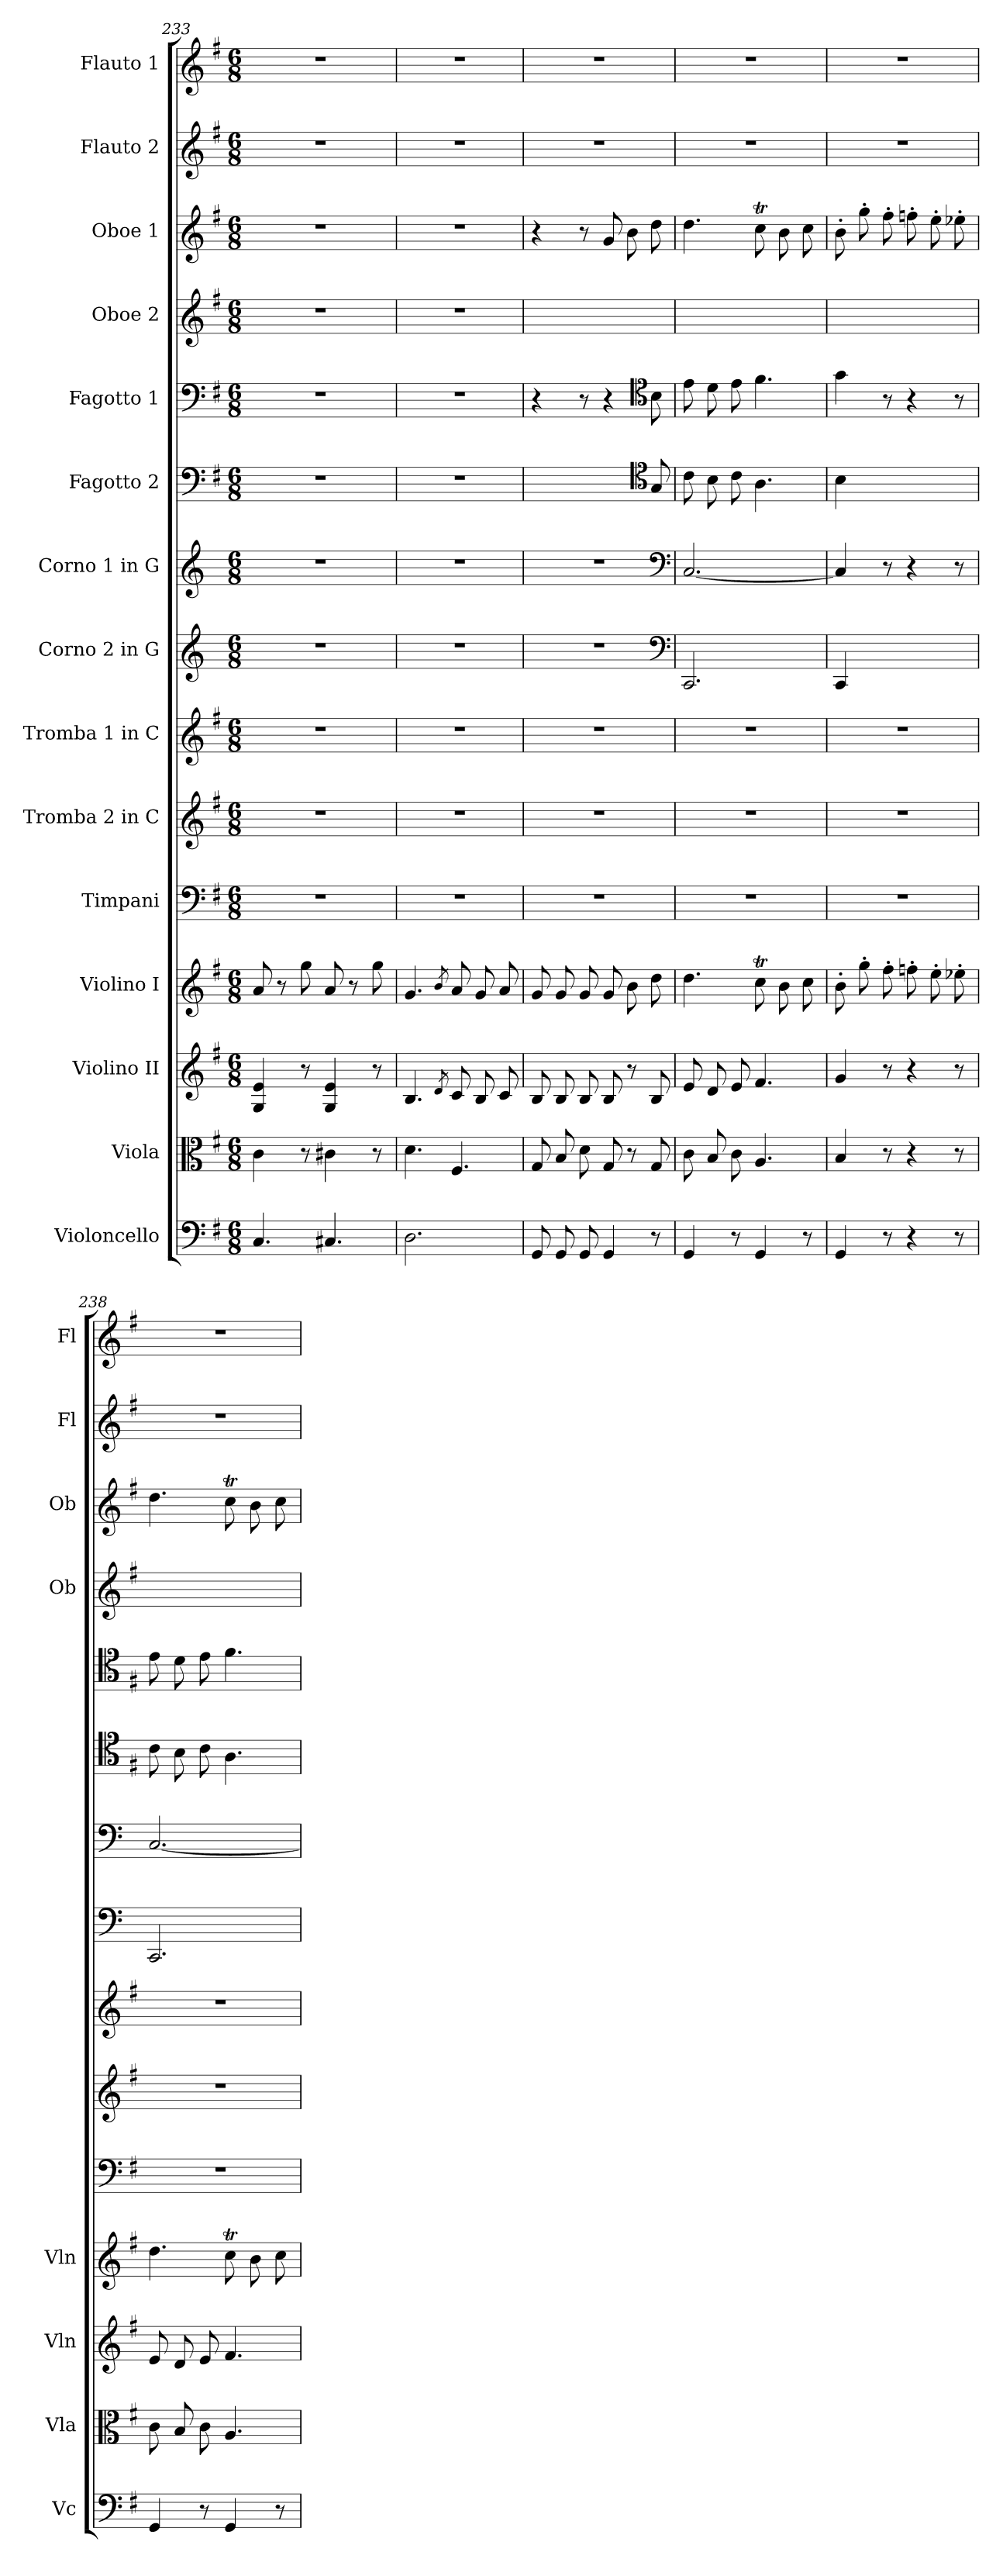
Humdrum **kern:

**kern	**kern	**kern	**kern	**kern	**kern	**kern	**kern	**kern	**kern	**kern	**kern	**kern	**kern	**kern
*part15	*part14	*part13	*part12	*part11	*part10	*part9	*part8	*part7	*part6	*part5	*part4	*part3	*part2	*part1
*staff15	*staff14	*staff13	*staff12	*staff11	*staff10	*staff9	*staff8	*staff7	*staff6	*staff5	*staff4	*staff3	*staff2	*staff1
*I"Violoncello	*I"Viola	*I"Violino II	*I"Violino I	*I"Timpani	*I"Tromba 2 in C	*I"Tromba 1 in C	*I"Corno 2 in G	*I"Corno 1 in G	*I"Fagotto 2	*I"Fagotto 1	*I"Oboe 2	*I"Oboe 1	*I"Flauto 2	*I"Flauto 1
*I'Vc	*I'Vla	*I'Vln	*I'Vln	*	*	*	*	*	*	*	*I'Ob	*I'Ob	*I'Fl	*I'Fl
*clefF4	*clefC3	*clefG2	*clefG2	*clefF4	*clefG2	*clefG2	*clefG2	*clefG2	*clefF4	*clefF4	*clefG2	*clefG2	*clefG2	*clefG2
*	*	*	*	*	*ITrd1c2	*ITrd1c2	*ITrd-4c-7	*ITrd-4c-7	*	*	*	*	*	*
*k[f#]	*k[f#]	*k[f#]	*k[f#]	*k[f#]	*k[b-]	*k[b-]	*k[f#]	*k[f#]	*k[f#]	*k[f#]	*k[f#]	*k[f#]	*k[f#]	*k[f#]
*G:	*G:	*G:	*G:	*G:	*F:	*F:	*G:	*G:	*G:	*G:	*G:	*G:	*G:	*G:
*M6/8	*M6/8	*M6/8	*M6/8	*M6/8	*M6/8	*M6/8	*M6/8	*M6/8	*M6/8	*M6/8	*M6/8	*M6/8	*M6/8	*M6/8
=233	=233	=233	=233	=233	=233	=233	=233	=233	=233	=233	=233	=233	=233	=233
4.C	4c	4G 4e	8a	2.r	2.r	2.r	2.r	2.r	2.r	2.r	2.r	2.r	2.r	2.r
.	.	.	8r	.	.	.	.	.	.	.	.	.	.	.
.	8r	8r	8gg	.	.	.	.	.	.	.	.	.	.	.
4.C#X	4c#X	4G 4e	8a	.	.	.	.	.	.	.	.	.	.	.
.	.	.	8r	.	.	.	.	.	.	.	.	.	.	.
.	8r	8r	8gg	.	.	.	.	.	.	.	.	.	.	.
=234	=234	=234	=234	=234	=234	=234	=234	=234	=234	=234	=234	=234	=234	=234
2.D	4.d	4.B	4.g	2.r	2.r	2.r	2.r	2.r	2.r	2.r	2.r	2.r	2.r	2.r
.	.	8qd	8qb	.	.	.	.	.	.	.	.	.	.	.
.	4.F#	8c	8a	.	.	.	.	.	.	.	.	.	.	.
.	.	8B	8g	.	.	.	.	.	.	.	.	.	.	.
.	.	8c	8a	.	.	.	.	.	.	.	.	.	.	.
=235	=235	=235	=235	=235	=235	=235	=235	=235	=235	=235	=235	=235	=235	=235
8GG	8G	8B	8g	2.r	2.r	2.r	2.r	2.r	4ryy	4r	2.ryy	4r	2.r	2.r
8GG	8B	8B	8g	.	.	.	.	.	.	.	.	.	.	.
8GG	8d	8B	8g	.	.	.	.	.	8ryy	8r	.	8r	.	.
4GG	8G	8B	8g	.	.	.	.	.	4ryy	4r	.	8g	.	.
.	8r	8r	8b	.	.	.	.	.	.	.	.	8b	.	.
*	*	*	*	*	*	*	*	*	*clefC4	*clefC4	*	*	*	*
8r	8G	8B	8dd	.	.	.	.	.	8G	8B	.	8dd	.	.
*	*	*	*	*	*	*	*clefF4	*clefF4	*	*	*	*	*	*
=236	=236	=236	=236	=236	=236	=236	=236	=236	=236	=236	=236	=236	=236	=236
4GG	8c	8e	4.dd	2.r	2.r	2.r	2.GG	[2.G	8c	8e	2.ryy	4.dd	2.r	2.r
.	8B	8d	.	.	.	.	.	.	8B	8d	.	.	.	.
8r	8c	8e	.	.	.	.	.	.	8c	8e	.	.	.	.
4GG	4.A	4.f#	8ccT	.	.	.	.	.	4.A	4.f#	.	8ccT	.	.
.	.	.	8b	.	.	.	.	.	.	.	.	8b	.	.
8r	.	.	8cc	.	.	.	.	.	.	.	.	8cc	.	.
=237	=237	=237	=237	=237	=237	=237	=237	=237	=237	=237	=237	=237	=237	=237
4GG	4B	4g	8b'	2.r	2.r	2.r	4GG	4G]	4B	4g	2.ryy	8b'	2.r	2.r
.	.	.	8gg'	.	.	.	.	.	.	.	.	8gg'	.	.
8r	8r	8r	8ff#'	.	.	.	8ryy	8r	8ryy	8r	.	8ff#'	.	.
4r	4r	4r	8ffn'	.	.	.	4ryy	4r	4ryy	4r	.	8ffn'	.	.
.	.	.	8ee'	.	.	.	.	.	.	.	.	8ee'	.	.
8r	8r	8r	8ee-X'	.	.	.	8ryy	8r	8ryy	8r	.	8ee-X'	.	.
=238	=238	=238	=238	=238	=238	=238	=238	=238	=238	=238	=238	=238	=238	=238
4GG	8c	8e	4.dd	2.r	2.r	2.r	2.GG	[2.G	8c	8e	2.ryy	4.dd	2.r	2.r
.	8B	8d	.	.	.	.	.	.	8B	8d	.	.	.	.
8r	8c	8e	.	.	.	.	.	.	8c	8e	.	.	.	.
4GG	4.A	4.f#	8ccT	.	.	.	.	.	4.A	4.f#	.	8ccT	.	.
.	.	.	8b	.	.	.	.	.	.	.	.	8b	.	.
8r	.	.	8cc	.	.	.	.	.	.	.	.	8cc	.	.
=	=	=	=	=	=	=	=	=	=	=	=	=	=	=
*-	*-	*-	*-	*-	*-	*-	*-	*-	*-	*-	*-	*-	*-	*-
